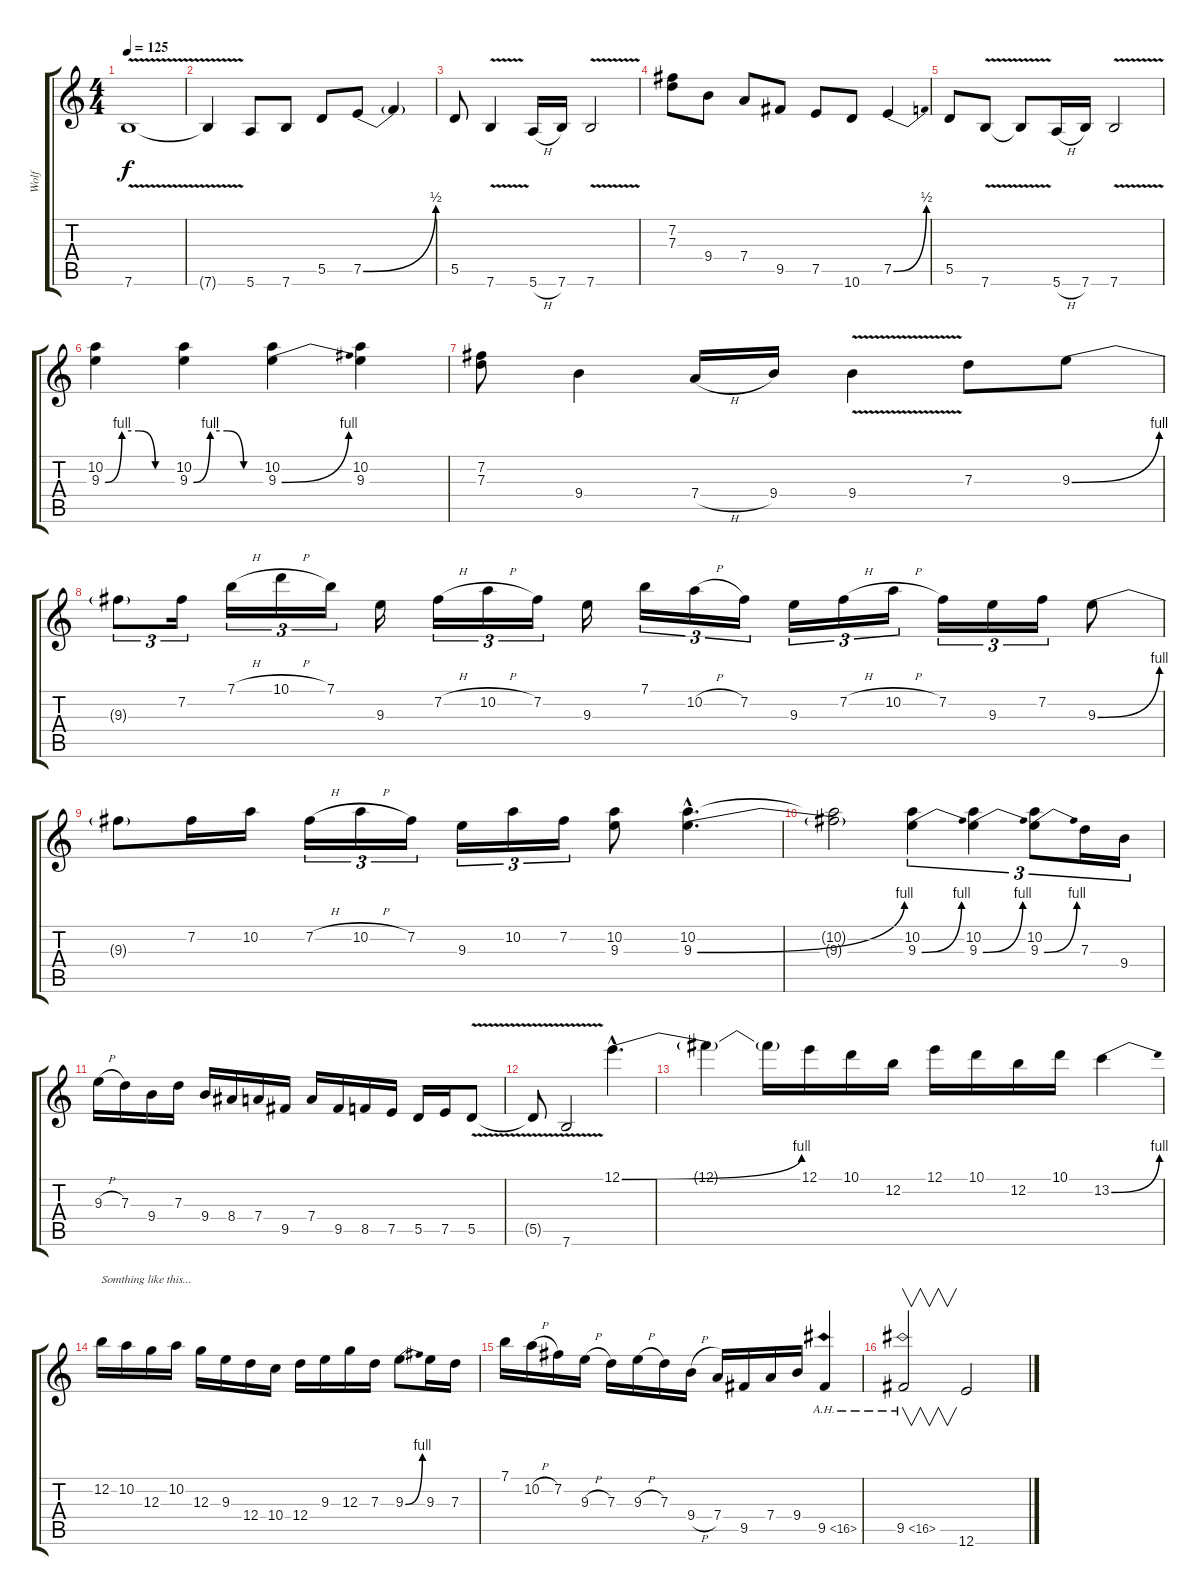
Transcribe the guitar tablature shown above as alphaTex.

\track ("Wolf" "Wolf") {instrument overdrivenguitar}
\staff {score tabs}
\tuning (E4 B3 G3 D3 A2 E2) {hide}
\ts (4 4)
\tempo 125
\clef g2
\ks c
7.6{v}.1{dy f} |
7.6{t}.4 5.6.8 7.6.8 5.5.8 7.5{be (bend 0 0 60 2)}.8 7.5{t}.4 |
5.5.8 7.6{v}.4 5.6{h}.16 7.6.16 7.6{v}.2 |
(7.2 7.3).8 9.4.8 7.4.8 9.5.8 7.5.8 10.6.8 7.5{be (bend 0 0 60 2)}.4 |
5.5.8 7.6{v}.8 7.6{t}.8 5.6{h}.16 7.6.16 7.6{v}.2 |
(10.2 9.3{be (custom 0 0 15 4 30 4 45 0 60 0)}).4 (10.2 9.3{be (custom 0 0 15 4 30 4 45 0 60 0)}).4 (10.2 9.3{be (bend 0 0 60 4)}).4 (10.2 9.3).4 |
(7.2 7.3).8 9.4.4 7.4{h}.16 9.4.16 9.4{v}.4 7.3.8 9.3{be (bend 0 0 60 4)}.8 |
9.3{t}.8{tu (3 2)} 7.2.16{tu (3 2)} 7.1{h}.16{tu (3 2)} 10.1{h}.16{tu (3 2)} 7.1.16{tu (3 2)} 9.3.16 7.2{h}.16{tu (3 2)} 10.2{h}.16{tu (3 2)} 7.2.16{tu (3 2)} 9.3.16 7.1.16{tu (3 2)} 10.2{h}.16{tu (3 2)} 7.2.16{tu (3 2)} 9.3.16{tu (3 2)} 7.2{h}.16{tu (3 2)} 10.2{h}.16{tu (3 2)} 7.2.16{tu (3 2)} 9.3.16{tu (3 2)} 7.2.16{tu (3 2)} 9.3{be (bend 0 0 60 4)}.8 |
9.3{t}.8 7.2.16 10.2.16 7.2{h}.16{tu (3 2)} 10.2{h}.16{tu (3 2)} 7.2.16{tu (3 2)} 9.3.16{tu (3 2)} 10.2.16{tu (3 2)} 7.2.16{tu (3 2)} (10.2 9.3).8 (10.2{hac} 9.3{be (bend 0 0 60 4) hac}).4{d} |
(10.2{t} 9.3{t}).2 (10.2 9.3{be (bend 0 0 60 4)}).4{tu (3 2)} (10.2 9.3{be (bend 0 0 60 4)}).4{tu (3 2)} (10.2 9.3{be (bend 0 0 60 4)}).8{tu (3 2)} 7.3.16{tu (3 2)} 9.4.16{tu (3 2)} |
9.3{h}.16 7.3.16 9.4.16 7.3.16 9.4.16 8.4.16 7.4.16 9.5.16 7.4.16 9.5.16 8.5.16 7.5.16 5.5.16 7.5.16 5.5{v}.8 |
5.5{t}.8 7.6{v}.2 12.1{be (bend 0 0 60 4) hac}.4{d} |
12.1{t}.4 12.1{t}.16 12.1.16 10.1.16 12.2.16 12.1.16 10.1.16 12.2.16 10.1.16 13.2{be (bend 0 0 60 4)}.4 |
12.2.16{txt "Somthing like this..."} 10.2.16 12.3.16 10.2.16 12.3.16 9.3.16 12.4.16 10.4.16 12.4.16 9.3.16 12.3.16 7.3.16 9.3{be (bend 0 0 60 4)}.8 9.3.16 7.3.16 |
7.1.16 10.2{h}.16 7.2.16 9.3{h}.16 7.3.16 9.3{h}.16 7.3.16 9.4{h}.16 7.4.16 9.5.16 7.4.16 9.4.16 9.5{ah 7}.4 |
9.5{ah 7}.2{v} 12.6.2
